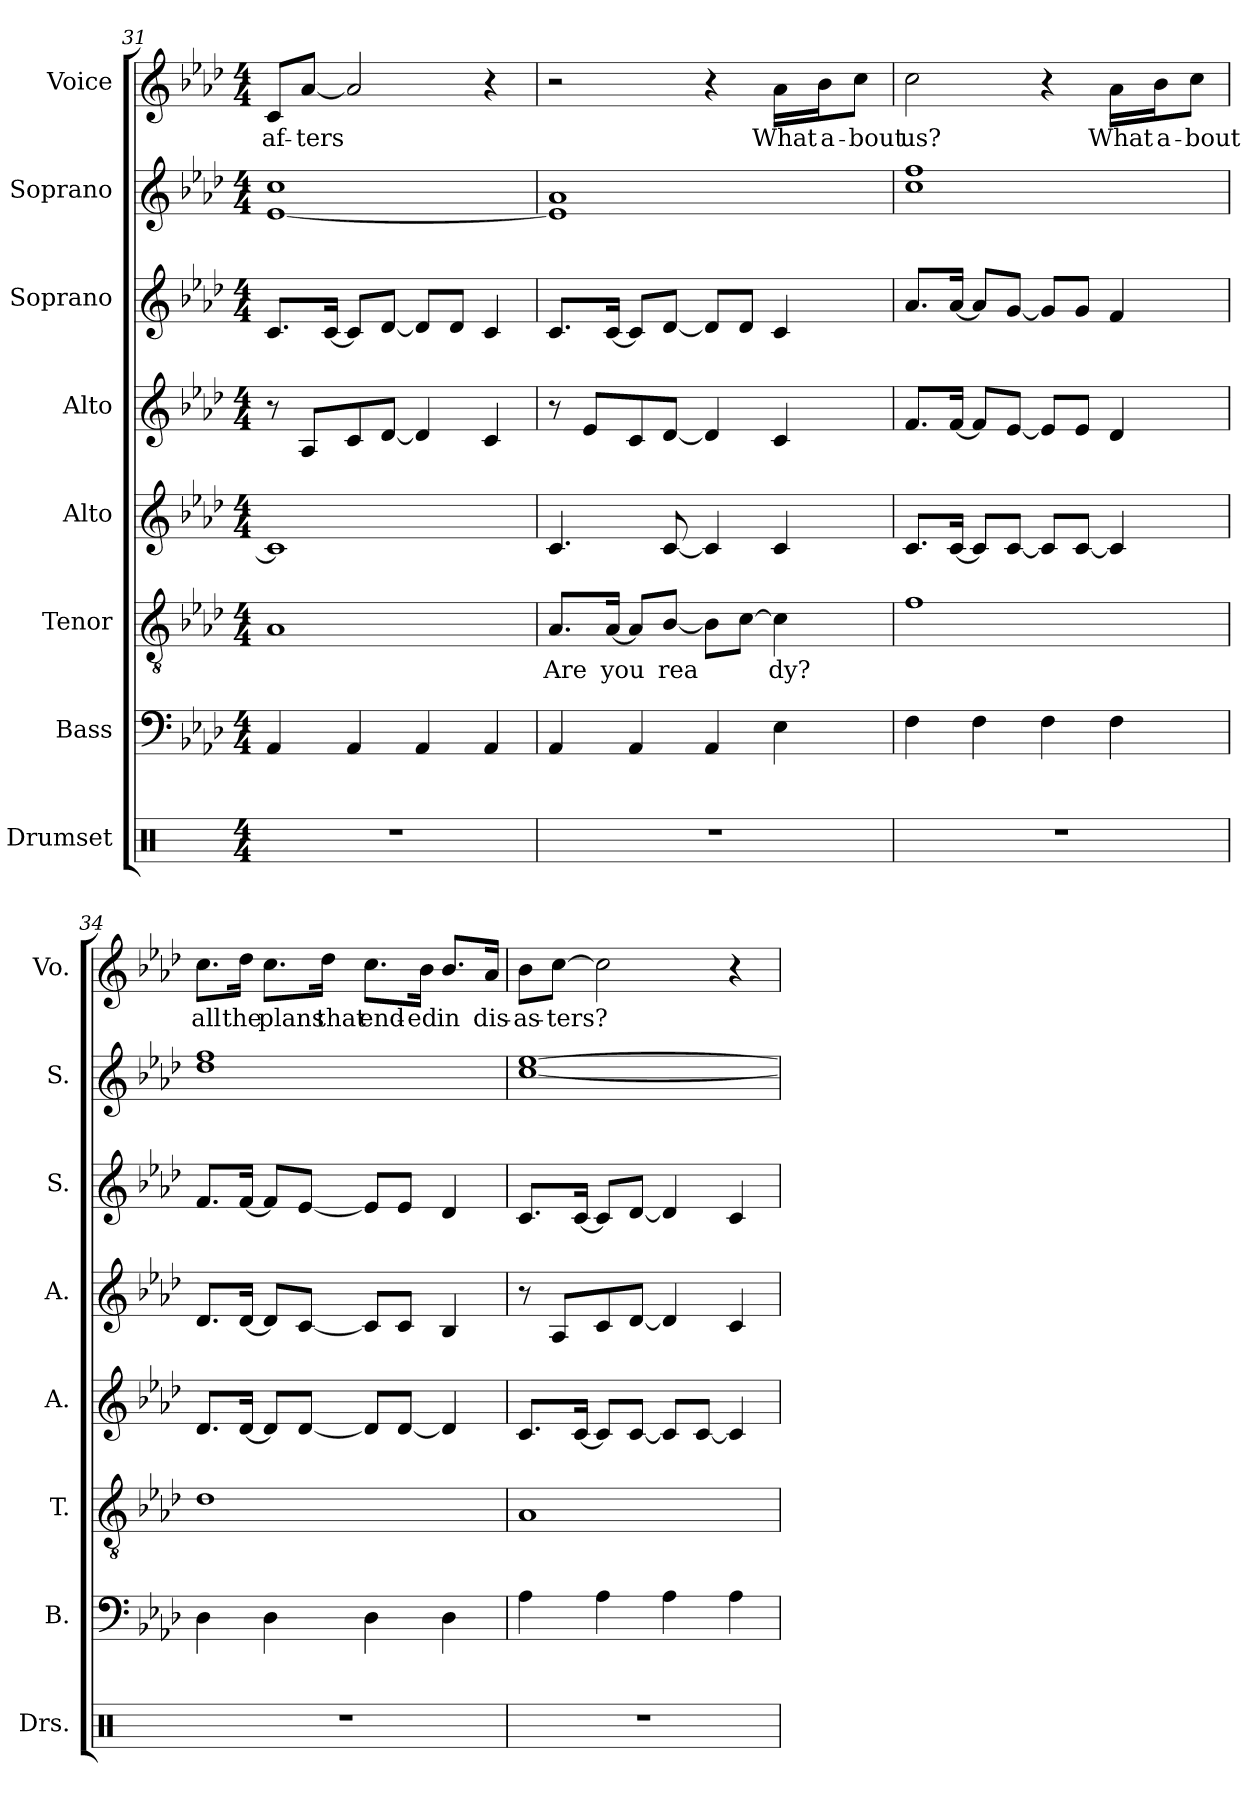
**kern	**kern	**kern	**text	**kern	**kern	**kern	**kern	**kern	**text
*part8	*part7	*part6	*part6	*part5	*part4	*part3	*part2	*part1	*part1
*staff8	*staff7	*staff6	*staff6	*staff5	*staff4	*staff3	*staff2	*staff1	*staff1
*I"Drumset	*I"Bass	*I"Tenor	*	*I"Alto	*I"Alto	*I"Soprano	*I"Soprano	*I"Voice	*
*I'Drs.	*I'B.	*I'T.	*	*I'A.	*I'A.	*I'S.	*I'S.	*I'Vo.	*
*clefX	*clefF4	*clefGv2	*	*clefG2	*clefG2	*clefG2	*clefG2	*clefG2	*
*k[]	*k[b-e-a-d-]	*k[b-e-a-d-]	*	*k[b-e-a-d-]	*k[b-e-a-d-]	*k[b-e-a-d-]	*k[b-e-a-d-]	*k[b-e-a-d-]	*
*M4/4	*M4/4	*M4/4	*	*M4/4	*M4/4	*M4/4	*M4/4	*M4/4	*
=31	=31	=31	=31	=31	=31	=31	=31	=31	=31
!	!	!	!	!	!	!	!	!	!LO:LY:b
1r	4AA-/	1A-	.	1c]	8r	8.c/L	[1e- 1cc	8c/L	af-
!	!	!	!	!	!	!	!	!	!LO:LY:b
.	.	.	.	.	8A-/L	.	.	[8a-/J	-ters
.	.	.	.	.	.	[16c/Jk	.	.	.
.	4AA-/	.	.	.	8c/	8c/L]	.	2a-/]	.
.	.	.	.	.	[8d-/J	[8d-/J	.	.	.
.	4AA-/	.	.	.	4d-/]	8d-/L]	.	.	.
.	.	.	.	.	.	8d-/J	.	.	.
.	4AA-/	.	.	.	4c/	4c/	.	4r	.
!!LO:PB:g=z
=32	=32	=32	=32	=32	=32	=32	=32	=32	=32
!	!	!	!LO:LY:b	!	!	!	!	!	!
1r	4AA-/	8.A-/L	Are	4.c/	8r	8.c/L	1e-] 1a-	2r	.
.	.	.	.	.	8e-/L	.	.	.	.
!	!	!	!LO:LY:b	!	!	!	!	!	!
.	.	[16A-/Jk	you	.	.	[16c/Jk	.	.	.
.	4AA-/	8A-/L]	.	.	8c/	8c/L]	.	.	.
!	!	!	!LO:LY:b	!	!	!	!	!	!
.	.	[8B-/J	rea	[8c/	[8d-/J	[8d-/J	.	.	.
.	4AA-/	8B-\L]	.	4c/]	4d-/]	8d-/L]	.	4r	.
.	.	[8c\J	.	.	.	8d-/J	.	.	.
!	!	!	!LO:LY:b	!	!	!	!	!	!LO:LY:b
.	4E-\	4c\]	dy?	4c/	4c/	4c/	.	16a-\LL	What
!	!	!	!	!	!	!	!	!	!LO:LY:b
.	.	.	.	.	.	.	.	16b-\J	a-
!	!	!	!	!	!	!	!	!	!LO:LY:b
.	.	.	.	.	.	.	.	8cc\J	-bout
=33	=33	=33	=33	=33	=33	=33	=33	=33	=33
!	!	!	!	!	!	!	!	!	!LO:LY:b
1r	4F\	1f	.	8.c/L	8.f/L	8.a-/L	1cc 1ff	2cc\	us?
.	.	.	.	[16c/Jk	[16f/Jk	[16a-/Jk	.	.	.
.	4F\	.	.	8c/L]	8f/L]	8a-/L]	.	.	.
.	.	.	.	[8c/J	[8e-/J	[8g/J	.	.	.
.	4F\	.	.	8c/L]	8e-/L]	8g/L]	.	4r	.
.	.	.	.	[8c/J	8e-/J	8g/J	.	.	.
!	!	!	!	!	!	!	!	!	!LO:LY:b
.	4F\	.	.	4c/]	4d-/	4f/	.	16a-\LL	What
!	!	!	!	!	!	!	!	!	!LO:LY:b
.	.	.	.	.	.	.	.	16b-\J	a-
!	!	!	!	!	!	!	!	!	!LO:LY:b
.	.	.	.	.	.	.	.	8cc\J	-bout
!!LO:PB:g=z
=34	=34	=34	=34	=34	=34	=34	=34	=34	=34
!	!	!	!	!	!	!	!	!	!LO:LY:b
1r	4D-\	1d-	.	8.d-/L	8.d-/L	8.f/L	1dd- 1ff	8.cc\L	all
!	!	!	!	!	!	!	!	!	!LO:LY:b
.	.	.	.	[16d-/Jk	[16d-/Jk	[16f/Jk	.	16dd-\Jk	the
!	!	!	!	!	!	!	!	!	!LO:LY:b
.	4D-\	.	.	8d-/L]	8d-/L]	8f/L]	.	8.cc\L	plans
.	.	.	.	[8d-/J	[8c/J	[8e-/J	.	.	.
!	!	!	!	!	!	!	!	!	!LO:LY:b
.	.	.	.	.	.	.	.	16dd-\Jk	that
!	!	!	!	!	!	!	!	!	!LO:LY:b
.	4D-\	.	.	8d-/L]	8c/L]	8e-/L]	.	8.cc\L	end-
.	.	.	.	[8d-/J	8c/J	8e-/J	.	.	.
!	!	!	!	!	!	!	!	!	!LO:LY:b
.	.	.	.	.	.	.	.	16b-\Jk	-ed
!	!	!	!	!	!	!	!	!	!LO:LY:b
.	4D-\	.	.	4d-/]	4B-/	4d-/	.	8.b-/L	in
!	!	!	!	!	!	!	!	!	!LO:LY:b
.	.	.	.	.	.	.	.	16a-/Jk	dis-
=35	=35	=35	=35	=35	=35	=35	=35	=35	=35
!	!	!	!	!	!	!	!	!	!LO:LY:b
1r	4A-\	1A-	.	8.c/L	8r	8.c/L	[1cc [1ee-	8b-\L	-as-
!	!	!	!	!	!	!	!	!	!LO:LY:b
.	.	.	.	.	8A-/L	.	.	[8cc\J	-ters?
.	.	.	.	[16c/Jk	.	[16c/Jk	.	.	.
.	4A-\	.	.	8c/L]	8c/	8c/L]	.	2cc\]	.
.	.	.	.	[8c/J	[8d-/J	[8d-/J	.	.	.
.	4A-\	.	.	8c/L]	4d-/]	4d-/]	.	.	.
.	.	.	.	[8c/J	.	.	.	.	.
.	4A-\	.	.	4c/]	4c/	4c/	.	4r	.
=	=	=	=	=	=	=	=	=	=
*-	*-	*-	*-	*-	*-	*-	*-	*-	*-
